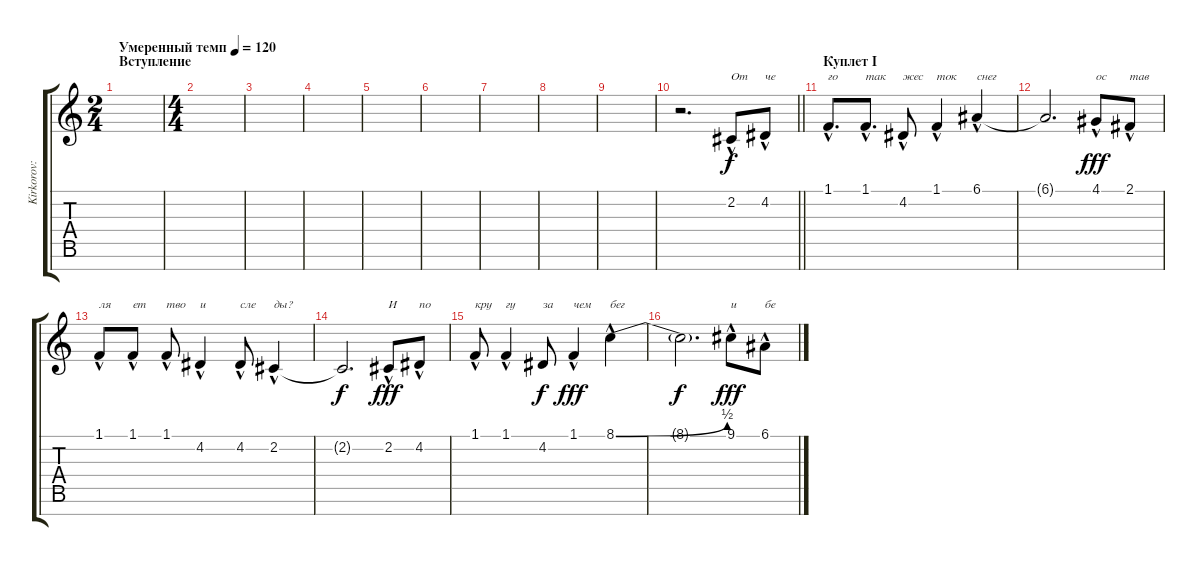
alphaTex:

\track ("Kirkorov: vocal" "Kirkorov: ") {instrument sopranosax}
\staff {score tabs}
\tuning (E4 B3 G3 D3 A2 E2 B1) {hide}
\ts (2 4)
\section ("" "Вступление")
\tempo (120 "Умеренный темп")
\clef g2
\ks c
|
\ts (4 4)
|
|
|
|
|
|
|
|
\barLineRight lightlight
r.2{d} 2.2{hac}.8{txt "От"} 4.2{hac}.8{txt "че"} |
\section ("" "Куплет I")
1.1{hac}.8{d txt "го"} 1.1{hac}.8{d txt "так"} 4.2{hac}.8{txt "жес"} 1.1{hac}.4{txt "ток"} 6.1{hac}.4{txt "снег"} |
6.1{t}.2{d dy f} 4.1{hac}.8{txt "ос" dy fff} 2.1{hac}.8{txt "тав"} |
1.1{hac}.8{txt "ля"} 1.1{hac}.8{txt "ет"} 1.1{hac}.8{txt "тво"} 4.2{hac}.4{txt "и"} 4.2{hac}.8{txt "сле"} 2.2{hac}.4{txt "ды?"} |
2.2{t}.2{d dy f} 2.2{hac}.8{txt "И" dy fff} 4.2{hac}.8{txt "по"} |
1.1{hac}.8{txt "кру"} 1.1{hac}.4{txt "гу"} 4.2.8{txt "за" dy f} 1.1{hac}.4{txt "чем" dy fff} 8.1{be (bend 0 0 60 2) hac}.4{txt "бег"} |
8.1{t}.2{d dy f} 9.1{hac}.8{txt "и" dy fff} 6.1{hac}.8{txt "бе"}
